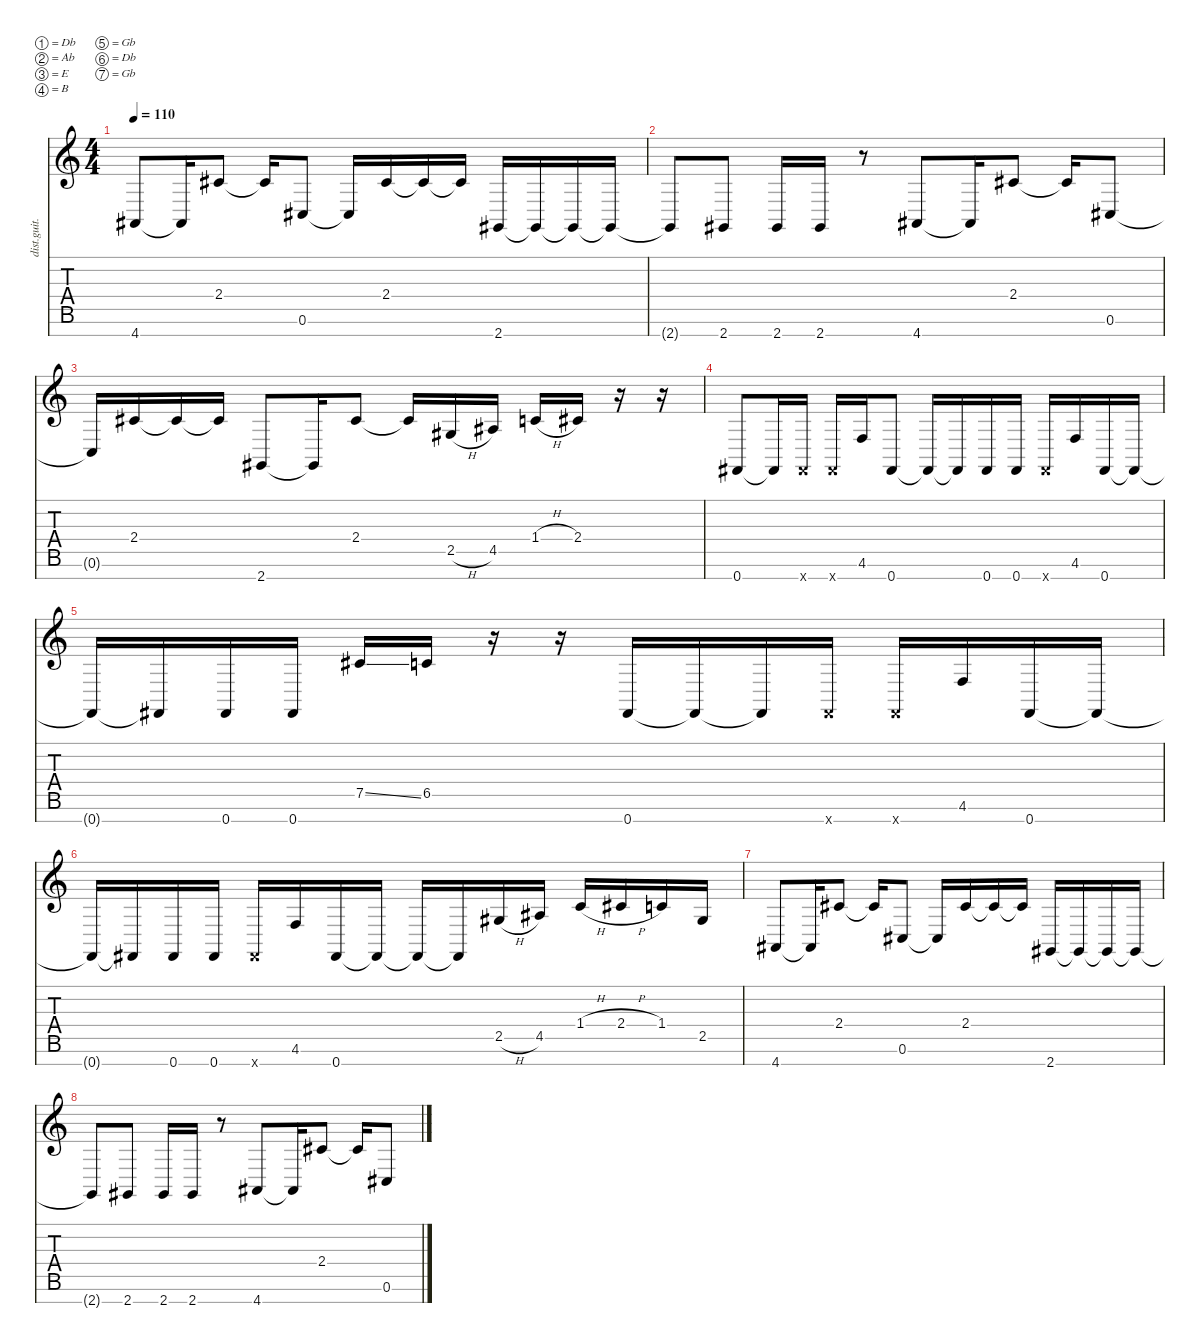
\defaultSystemsLayout 4
\hideDynamics
\bracketExtendMode nobrackets
\otherSystemsTrackNameOrientation horizontal
\track ("Distortion Guitar" "dist.guit.") {instrument distortionguitar}
\staff {score tabs}
\tuning (Db4 Ab3 E3 B2 Gb2 Db2 Gb1)
\ts (4 4)
\tempo 110
\clef g2
\ks c
4.7{acc #}.8{dy mf beam Up} 4.7{t acc #}.16{beam Up} 2.4{acc #}.8{beam Up} 2.4{t acc #}.16{beam Up} 0.6{acc #}.8{beam Up} 0.6{t acc #}.16{beam Up} 2.4{acc #}.16{beam Up} 2.4{t acc #}.16{beam Up} 2.4{t acc #}.16{beam Up} 2.7{acc #}.16{beam Up} 2.7{t acc #}.16{beam Up} 2.7{t acc #}.16{beam Up} 2.7{t acc #}.16{beam Up} |
2.7{t acc #}.8{beam Up} 2.7{acc #}.8{beam Up} 2.7{acc #}.16{beam Up} 2.7{acc #}.16{beam Up} r.8{beam Up} 4.7{acc #}.8{beam Up} 4.7{t acc #}.16{beam Up} 2.4{acc #}.8{beam Up} 2.4{t acc #}.16{beam Up} 0.6{acc #}.8{beam Up} |
0.6{t acc #}.16{beam Up} 2.4{acc #}.16{beam Up} 2.4{t acc #}.16{beam Up} 2.4{t acc #}.16{beam Up} 2.7{acc #}.8{beam Up} 2.7{t acc #}.16{beam Up} 2.4{acc #}.8{beam Up} 2.4{t acc #}.16{beam Up} 2.5{h acc #}.16{beam Up} 4.5{acc #}.16{beam Up} 1.4{h}.16{beam Up} 2.4{acc #}.16{beam Up} r.16{beam Up} r.16{beam Up} |
0.7{acc #}.8{beam Up} 0.7{t acc #}.16{beam Up} 0.7{x acc #}.16{beam Up} 0.7{x acc #}.16{beam Up} 4.6.16{beam Up} 0.7{acc #}.8{beam Up} 0.7{t acc #}.16{beam Up} 0.7{t acc #}.16{beam Up} 0.7{acc #}.16{beam Up} 0.7{acc #}.16{beam Up} 0.7{x acc #}.16{beam Up} 4.6.16{beam Up} 0.7{acc #}.16{beam Up} 0.7{t acc #}.16{beam Up} |
0.7{t acc #}.16{beam Up} 0.7{t acc #}.16{beam Up} 0.7{acc #}.16{beam Up} 0.7{acc #}.16{beam Up} 7.5{ss acc #}.16{beam Up} 6.5.16{beam Up} r.16{beam Up} r.16{beam Up} 0.7{acc #}.16{beam Up} 0.7{t acc #}.16{beam Up} 0.7{t acc #}.16{beam Up} 0.7{x acc #}.16{beam Up} 0.7{x acc #}.16{beam Up} 4.6.16{beam Up} 0.7{acc #}.16{beam Up} 0.7{t acc #}.16{beam Up} |
0.7{t acc #}.16{beam Up} 0.7{t acc #}.16{beam Up} 0.7{acc #}.16{beam Up} 0.7{acc #}.16{beam Up} 0.7{x acc #}.16{beam Up} 4.6.16{beam Up} 0.7{acc #}.16{beam Up} 0.7{t acc #}.16{beam Up} 0.7{t acc #}.16{beam Up} 0.7{t acc #}.16{beam Up} 2.5{h acc #}.16{beam Up} 4.5{acc #}.16{beam Up} 1.4{h}.16{beam Up} 2.4{h acc #}.16{beam Up} 1.4.16{beam Up} 2.5{acc #}.16{beam Up} |
4.7{acc #}.8{beam Up} 4.7{t acc #}.16{beam Up} 2.4{acc #}.8{beam Up} 2.4{t acc #}.16{beam Up} 0.6{acc #}.8{beam Up} 0.6{t acc #}.16{beam Up} 2.4{acc #}.16{beam Up} 2.4{t acc #}.16{beam Up} 2.4{t acc #}.16{beam Up} 2.7{acc #}.16{beam Up} 2.7{t acc #}.16{beam Up} 2.7{t acc #}.16{beam Up} 2.7{t acc #}.16{beam Up} |
2.7{t acc #}.8{beam Up} 2.7{acc #}.8{beam Up} 2.7{acc #}.16{beam Up} 2.7{acc #}.16{beam Up} r.8{beam Up} 4.7{acc #}.8{beam Up} 4.7{t acc #}.16{beam Up} 2.4{acc #}.8{beam Up} 2.4{t acc #}.16{beam Up} 0.6{acc #}.8{beam Up}
